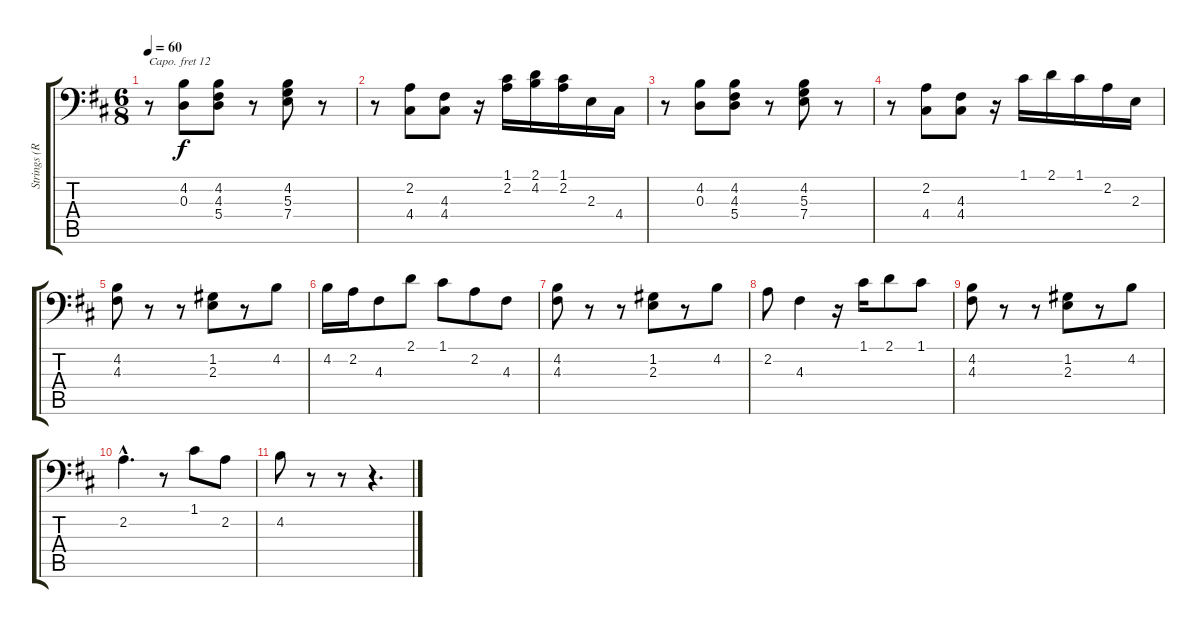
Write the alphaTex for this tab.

\track ("Strings (Right Hand)" "Strings (R") {instrument synthstrings1}
\staff {score tabs}
\capo 12
\tuning (C3 G2 D2 A1 E1 B0) {hide}
\ts (6 8)
\tempo 60
\clef f4
\ks bminor
r.8{dy f} (4.2 0.3).8 (4.2 4.3 5.4).8 r.8 (4.2 5.3 7.4).8 r.8 |
r.8 (2.2 4.4).8 (4.3 4.4).8 r.16 (1.1 2.2).16 (2.1 4.2).16 (1.1 2.2).16 2.3.16 4.4.16 |
r.8 (4.2 0.3).8 (4.2 4.3 5.4).8 r.8 (4.2 5.3 7.4).8 r.8 |
r.8 (2.2 4.4).8 (4.3 4.4).8 r.16 1.1.16 2.1.16 1.1.16 2.2.16 2.3.16 |
(4.2 4.3).8 r.8 r.8 (1.2 2.3).8 r.8 4.2.8 |
4.2.16 2.2.16 4.3.8 2.1.8 1.1.8 2.2.8 4.3.8 |
(4.2 4.3).8 r.8 r.8 (1.2 2.3).8 r.8 4.2.8 |
2.2.8 4.3.4 r.16 1.1.16 2.1.8 1.1.8 |
(4.2 4.3).8 r.8 r.8 (1.2 2.3).8 r.8 4.2.8 |
2.2{hac}.4{d} r.8 1.1.8 2.2.8 |
4.2.8 r.8 r.8 r.4{d}
